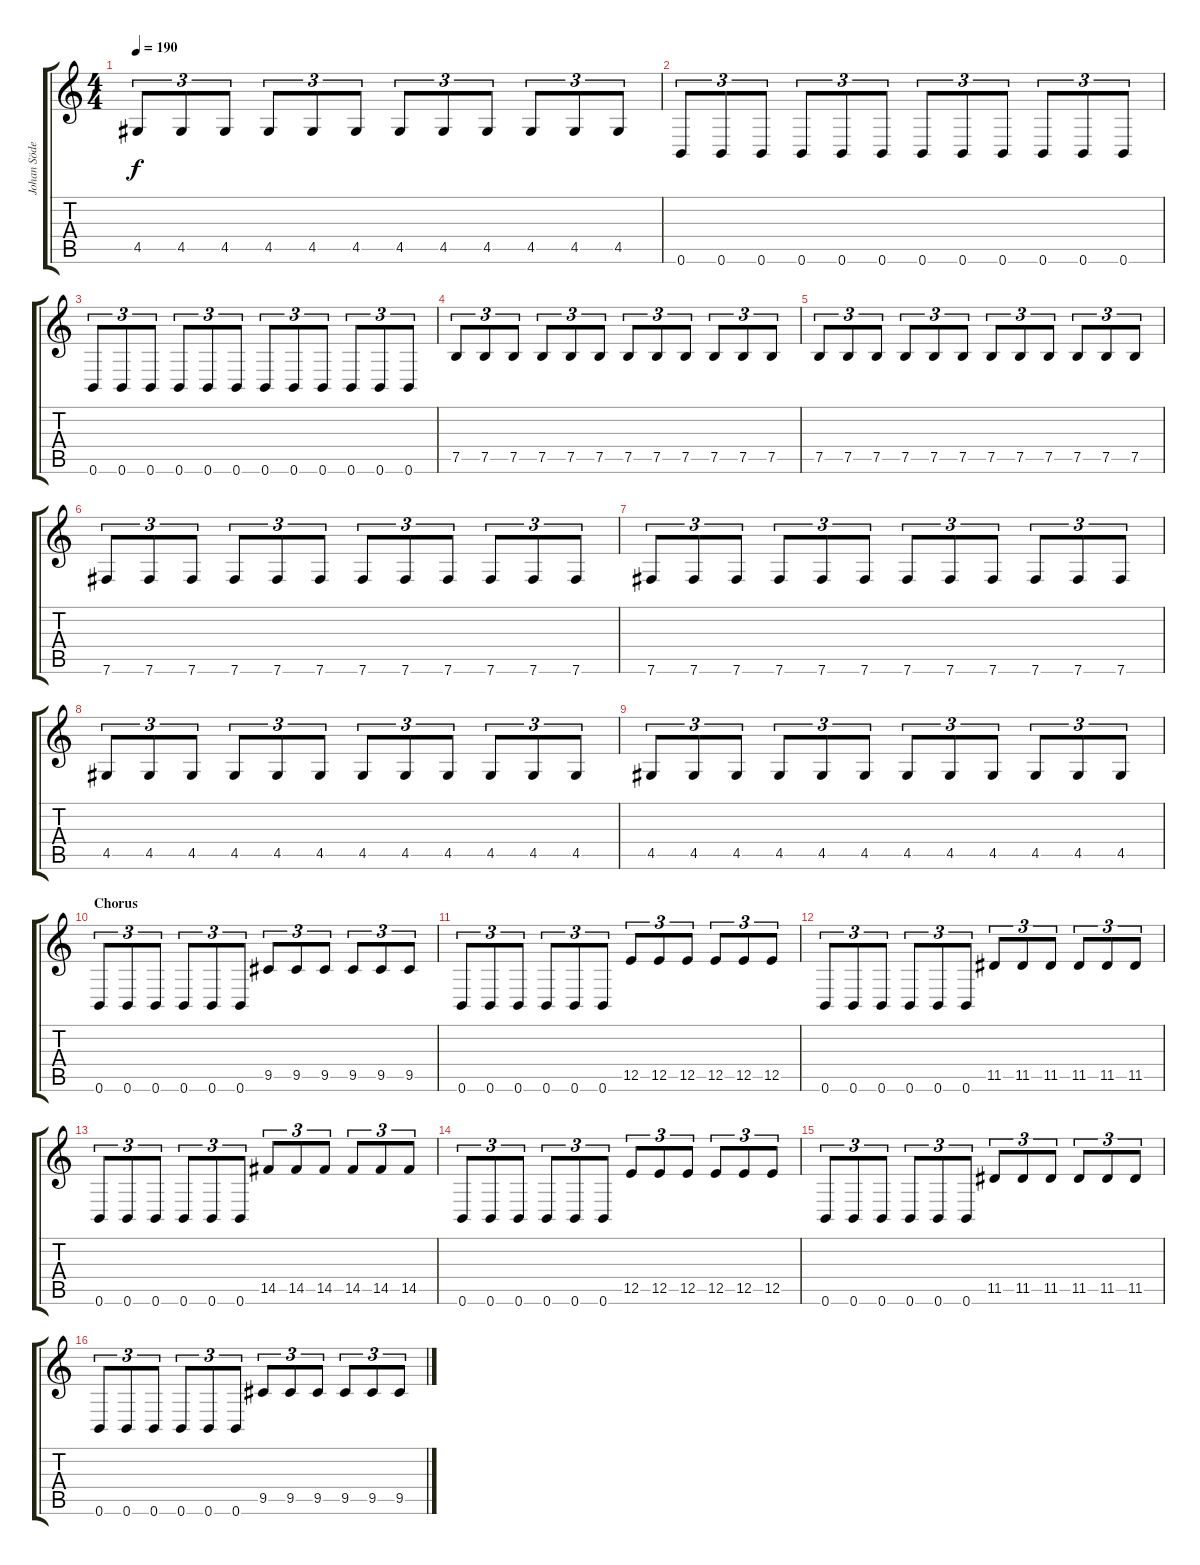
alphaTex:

\track ("Johan Söderberg" "Johan Söde") {instrument distortionguitar}
\staff {score tabs}
\tuning (B3 Gb3 D3 A2 E2 B1) {hide}
\ts (4 4)
\tempo 190
\clef g2
\ks c
4.5.8{tu (3 2) dy f} 4.5.8{tu (3 2)} 4.5.8{tu (3 2)} 4.5.8{tu (3 2)} 4.5.8{tu (3 2)} 4.5.8{tu (3 2)} 4.5.8{tu (3 2)} 4.5.8{tu (3 2)} 4.5.8{tu (3 2)} 4.5.8{tu (3 2)} 4.5.8{tu (3 2)} 4.5.8{tu (3 2)} |
\section ("" "")
0.6.8{tu (3 2)} 0.6.8{tu (3 2)} 0.6.8{tu (3 2)} 0.6.8{tu (3 2)} 0.6.8{tu (3 2)} 0.6.8{tu (3 2)} 0.6.8{tu (3 2)} 0.6.8{tu (3 2)} 0.6.8{tu (3 2)} 0.6.8{tu (3 2)} 0.6.8{tu (3 2)} 0.6.8{tu (3 2)} |
0.6.8{tu (3 2)} 0.6.8{tu (3 2)} 0.6.8{tu (3 2)} 0.6.8{tu (3 2)} 0.6.8{tu (3 2)} 0.6.8{tu (3 2)} 0.6.8{tu (3 2)} 0.6.8{tu (3 2)} 0.6.8{tu (3 2)} 0.6.8{tu (3 2)} 0.6.8{tu (3 2)} 0.6.8{tu (3 2)} |
7.5.8{tu (3 2)} 7.5.8{tu (3 2)} 7.5.8{tu (3 2)} 7.5.8{tu (3 2)} 7.5.8{tu (3 2)} 7.5.8{tu (3 2)} 7.5.8{tu (3 2)} 7.5.8{tu (3 2)} 7.5.8{tu (3 2)} 7.5.8{tu (3 2)} 7.5.8{tu (3 2)} 7.5.8{tu (3 2)} |
7.5.8{tu (3 2)} 7.5.8{tu (3 2)} 7.5.8{tu (3 2)} 7.5.8{tu (3 2)} 7.5.8{tu (3 2)} 7.5.8{tu (3 2)} 7.5.8{tu (3 2)} 7.5.8{tu (3 2)} 7.5.8{tu (3 2)} 7.5.8{tu (3 2)} 7.5.8{tu (3 2)} 7.5.8{tu (3 2)} |
7.6.8{tu (3 2)} 7.6.8{tu (3 2)} 7.6.8{tu (3 2)} 7.6.8{tu (3 2)} 7.6.8{tu (3 2)} 7.6.8{tu (3 2)} 7.6.8{tu (3 2)} 7.6.8{tu (3 2)} 7.6.8{tu (3 2)} 7.6.8{tu (3 2)} 7.6.8{tu (3 2)} 7.6.8{tu (3 2)} |
7.6.8{tu (3 2)} 7.6.8{tu (3 2)} 7.6.8{tu (3 2)} 7.6.8{tu (3 2)} 7.6.8{tu (3 2)} 7.6.8{tu (3 2)} 7.6.8{tu (3 2)} 7.6.8{tu (3 2)} 7.6.8{tu (3 2)} 7.6.8{tu (3 2)} 7.6.8{tu (3 2)} 7.6.8{tu (3 2)} |
4.5.8{tu (3 2)} 4.5.8{tu (3 2)} 4.5.8{tu (3 2)} 4.5.8{tu (3 2)} 4.5.8{tu (3 2)} 4.5.8{tu (3 2)} 4.5.8{tu (3 2)} 4.5.8{tu (3 2)} 4.5.8{tu (3 2)} 4.5.8{tu (3 2)} 4.5.8{tu (3 2)} 4.5.8{tu (3 2)} |
4.5.8{tu (3 2)} 4.5.8{tu (3 2)} 4.5.8{tu (3 2)} 4.5.8{tu (3 2)} 4.5.8{tu (3 2)} 4.5.8{tu (3 2)} 4.5.8{tu (3 2)} 4.5.8{tu (3 2)} 4.5.8{tu (3 2)} 4.5.8{tu (3 2)} 4.5.8{tu (3 2)} 4.5.8{tu (3 2)} |
\section ("" "Chorus")
0.6.8{tu (3 2)} 0.6.8{tu (3 2)} 0.6.8{tu (3 2)} 0.6.8{tu (3 2)} 0.6.8{tu (3 2)} 0.6.8{tu (3 2)} 9.5.8{tu (3 2)} 9.5.8{tu (3 2)} 9.5.8{tu (3 2)} 9.5.8{tu (3 2)} 9.5.8{tu (3 2)} 9.5.8{tu (3 2)} |
0.6.8{tu (3 2)} 0.6.8{tu (3 2)} 0.6.8{tu (3 2)} 0.6.8{tu (3 2)} 0.6.8{tu (3 2)} 0.6.8{tu (3 2)} 12.5.8{tu (3 2)} 12.5.8{tu (3 2)} 12.5.8{tu (3 2)} 12.5.8{tu (3 2)} 12.5.8{tu (3 2)} 12.5.8{tu (3 2)} |
0.6.8{tu (3 2)} 0.6.8{tu (3 2)} 0.6.8{tu (3 2)} 0.6.8{tu (3 2)} 0.6.8{tu (3 2)} 0.6.8{tu (3 2)} 11.5.8{tu (3 2)} 11.5.8{tu (3 2)} 11.5.8{tu (3 2)} 11.5.8{tu (3 2)} 11.5.8{tu (3 2)} 11.5.8{tu (3 2)} |
0.6.8{tu (3 2)} 0.6.8{tu (3 2)} 0.6.8{tu (3 2)} 0.6.8{tu (3 2)} 0.6.8{tu (3 2)} 0.6.8{tu (3 2)} 14.5.8{tu (3 2)} 14.5.8{tu (3 2)} 14.5.8{tu (3 2)} 14.5.8{tu (3 2)} 14.5.8{tu (3 2)} 14.5.8{tu (3 2)} |
0.6.8{tu (3 2)} 0.6.8{tu (3 2)} 0.6.8{tu (3 2)} 0.6.8{tu (3 2)} 0.6.8{tu (3 2)} 0.6.8{tu (3 2)} 12.5.8{tu (3 2)} 12.5.8{tu (3 2)} 12.5.8{tu (3 2)} 12.5.8{tu (3 2)} 12.5.8{tu (3 2)} 12.5.8{tu (3 2)} |
0.6.8{tu (3 2)} 0.6.8{tu (3 2)} 0.6.8{tu (3 2)} 0.6.8{tu (3 2)} 0.6.8{tu (3 2)} 0.6.8{tu (3 2)} 11.5.8{tu (3 2)} 11.5.8{tu (3 2)} 11.5.8{tu (3 2)} 11.5.8{tu (3 2)} 11.5.8{tu (3 2)} 11.5.8{tu (3 2)} |
0.6.8{tu (3 2)} 0.6.8{tu (3 2)} 0.6.8{tu (3 2)} 0.6.8{tu (3 2)} 0.6.8{tu (3 2)} 0.6.8{tu (3 2)} 9.5.8{tu (3 2)} 9.5.8{tu (3 2)} 9.5.8{tu (3 2)} 9.5.8{tu (3 2)} 9.5.8{tu (3 2)} 9.5.8{tu (3 2)}
